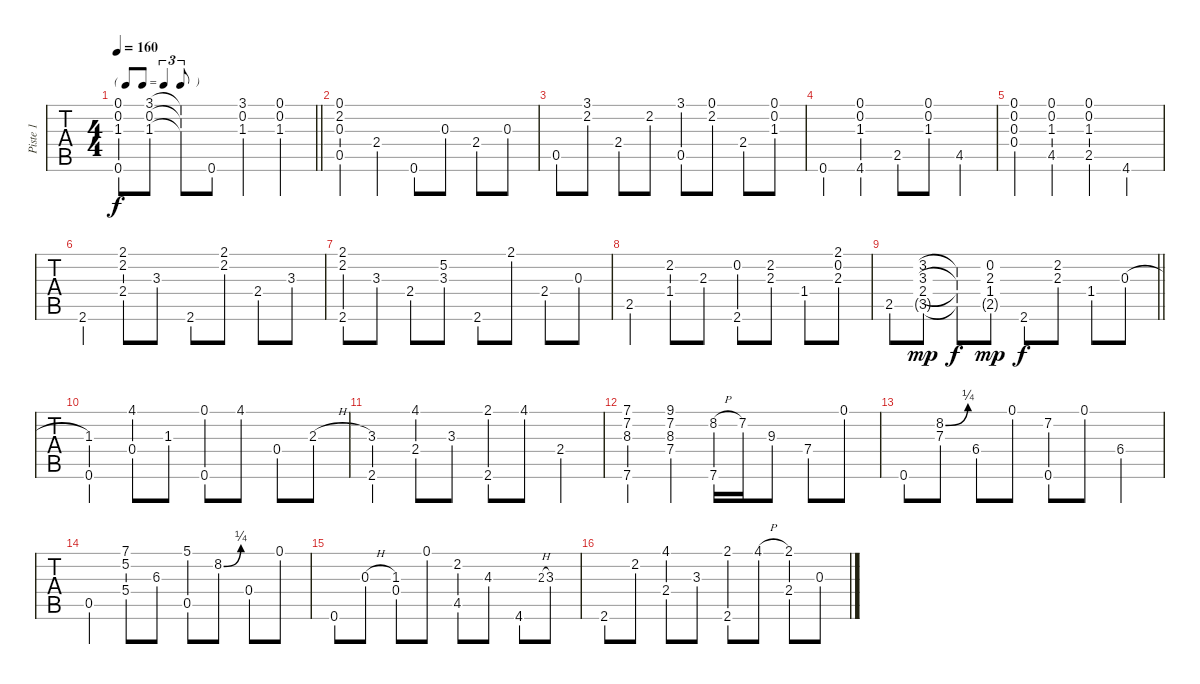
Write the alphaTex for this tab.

\track ("Piste 1" "Piste 1") {instrument acousticguitarsteel}
\staff {tabs}
\tuning (E4 B3 G3 D3 A2 E2) {hide}
\ts (4 4)
\tf triplet8th
\tempo 160
\clef g2
\barLineRight lightlight
\ks c
(0.1 0.2 1.3 0.6).8{dy f} (3.1 0.2 1.3).8 (3.1{t} 0.2{t} 1.3{t}).8 0.6.8 (3.1 0.2 1.3).4 (0.1 0.2 1.3).4 |
(0.1 2.2 0.3 0.5).4 2.4.4 0.6.8 0.3.8 2.4.8 0.3.8 |
0.5.8 (3.1 2.2).8 2.4.8 2.2.8 (3.1 0.5).8 (0.1 2.2).8 2.4.8 (0.1 0.2 1.3).8 |
0.6.4 (0.1 0.2 1.3 4.6).4 2.5.8 (0.1 0.2 1.3).8 4.5.4 |
(0.1 0.2 0.3 0.4).4 (0.1 0.2 1.3 4.5).4 (0.1 0.2 1.3 2.5).4 4.6.4 |
2.6.4 (2.1 2.2 2.4).8 3.3.8 2.6.8 (2.1 2.2).8 2.4.8 3.3.8 |
(2.1 2.2 2.6).8 3.3.8 2.4.8 (5.2 3.3).8 2.6.8 2.1.8 2.4.8 0.3.8 |
2.5.4 (2.2 1.4).8 2.3.8 (0.2 2.6).8 (2.2 2.3).8 1.4.8 (2.1 0.2 2.3).8 |
\barLineRight lightlight
2.5.8 (3.2 3.3 2.4 3.5{g}).8{dy mp} (3.2{t} 3.3{t} 2.4{t} 3.5{t}).8{dy f} (0.2 2.3 1.4 2.5{g}).8{dy mp} 2.6.8{dy f} (2.2 2.3).8 1.4.8 0.3{h}.8 |
(1.3 0.6).4 (4.1 0.4).8 1.3.8 (0.1 0.6).8 4.1.8 0.4.8 2.3{h}.8 |
(3.3 2.6).4 (4.1 2.4).8 3.3.8 (2.1 2.6).8 4.1.8 2.4.4 |
(7.1 7.2 8.3 7.6).4 (9.1 7.2 8.3 7.4).4 (8.2{h} 7.6).16 7.2.16 9.3.8 7.4.8 0.1.8 |
0.6.8 (8.2{be (bend 0 0 60 1)} 7.3).8 6.4.8 0.1.8 (7.2 0.6).8 0.1.8 6.4.4 |
0.5.4 (7.1 5.2 5.4).8 6.3.8 (5.1 0.5).8 8.2{be (bend 0 0 60 1)}.8 0.4.8 0.1.8 |
0.6.8 0.3{h}.8 (1.3 0.4).8 0.1.8 (2.2 4.5).8 4.3.8 4.6.8 2.3{h}.8{gr} 3.3.8 |
2.6.8 2.2.8 (4.1 2.4).8 3.3.8 (2.1 2.6).8 4.1{h}.8 (2.1 2.4).8 0.3.8
